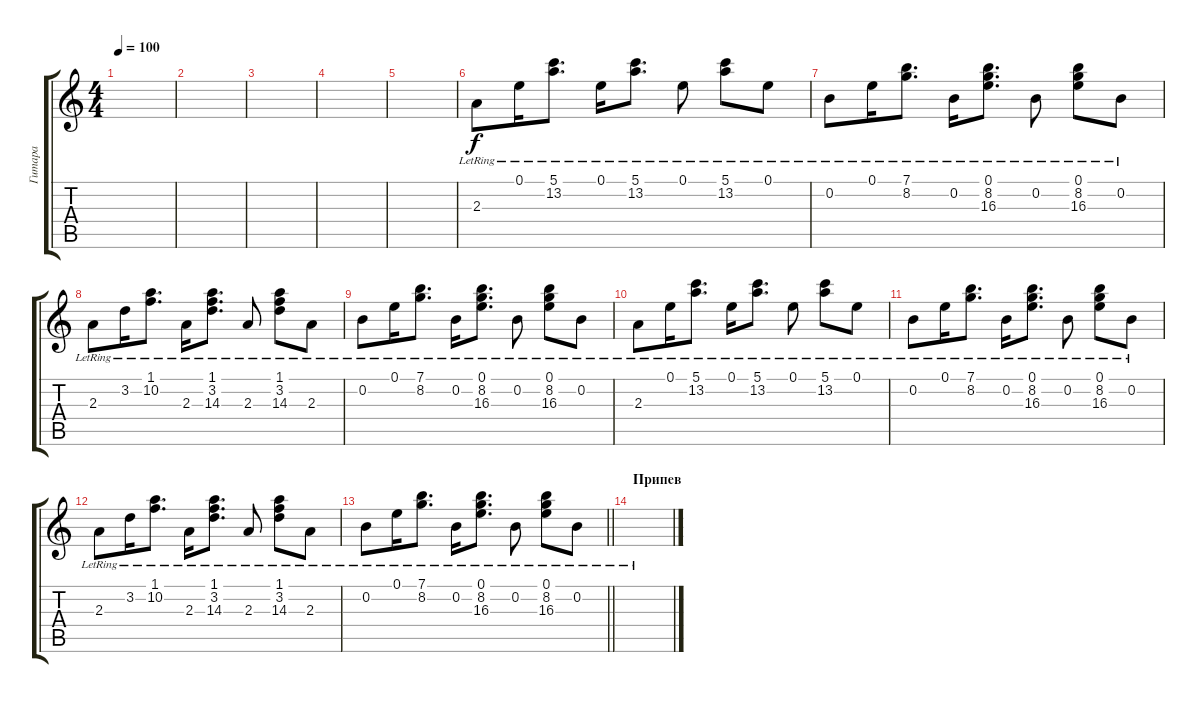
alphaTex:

\track ("Гитара" "Гитара") {instrument acousticguitarsteel}
\staff {score tabs}
\tuning (E4 B3 G3 D3 A2 E2) {hide}
\ts (4 4)
\tempo 100
\clef g2
\ks c
|
|
|
|
|
2.3{lr}.8 0.1{lr}.16 (5.1{lr} 13.2{lr}).8{d} 0.1{lr}.16 (5.1{lr} 13.2{lr}).8{d} 0.1{lr}.8 (5.1{lr} 13.2{lr}).8 0.1{lr}.8 |
0.2{lr}.8 0.1{lr}.16 (7.1{lr} 8.2{lr}).8{d} 0.2{lr}.16 (0.1{lr} 8.2{lr} 16.3{lr}).8{d} 0.2{lr}.8 (0.1{lr} 8.2{lr} 16.3{lr}).8 0.2{lr}.8 |
2.3{lr}.8 3.2{lr}.16 (1.1{lr} 10.2{lr}).8{d} 2.3{lr}.16 (1.1{lr} 3.2{lr} 14.3{lr}).8{d} 2.3{lr}.8 (1.1{lr} 3.2{lr} 14.3{lr}).8 2.3{lr}.8 |
0.2{lr}.8 0.1{lr}.16 (7.1{lr} 8.2{lr}).8{d} 0.2{lr}.16 (0.1{lr} 8.2{lr} 16.3{lr}).8{d} 0.2{lr}.8 (0.1{lr} 8.2{lr} 16.3{lr}).8 0.2{lr}.8 |
2.3{lr}.8 0.1{lr}.16 (5.1{lr} 13.2{lr}).8{d} 0.1{lr}.16 (5.1{lr} 13.2{lr}).8{d} 0.1{lr}.8 (5.1{lr} 13.2{lr}).8 0.1{lr}.8 |
0.2{lr}.8 0.1{lr}.16 (7.1{lr} 8.2{lr}).8{d} 0.2{lr}.16 (0.1{lr} 8.2{lr} 16.3{lr}).8{d} 0.2{lr}.8 (0.1{lr} 8.2{lr} 16.3{lr}).8 0.2{lr}.8 |
2.3{lr}.8 3.2{lr}.16 (1.1{lr} 10.2{lr}).8{d} 2.3{lr}.16 (1.1{lr} 3.2{lr} 14.3{lr}).8{d} 2.3{lr}.8 (1.1{lr} 3.2{lr} 14.3{lr}).8 2.3{lr}.8 |
\barLineRight lightlight
0.2{lr}.8 0.1{lr}.16 (7.1{lr} 8.2{lr}).8{d} 0.2{lr}.16 (0.1{lr} 8.2{lr} 16.3{lr}).8{d} 0.2{lr}.8 (0.1{lr} 8.2{lr} 16.3{lr}).8 0.2{lr}.8 |
\section ("" "Припев")
